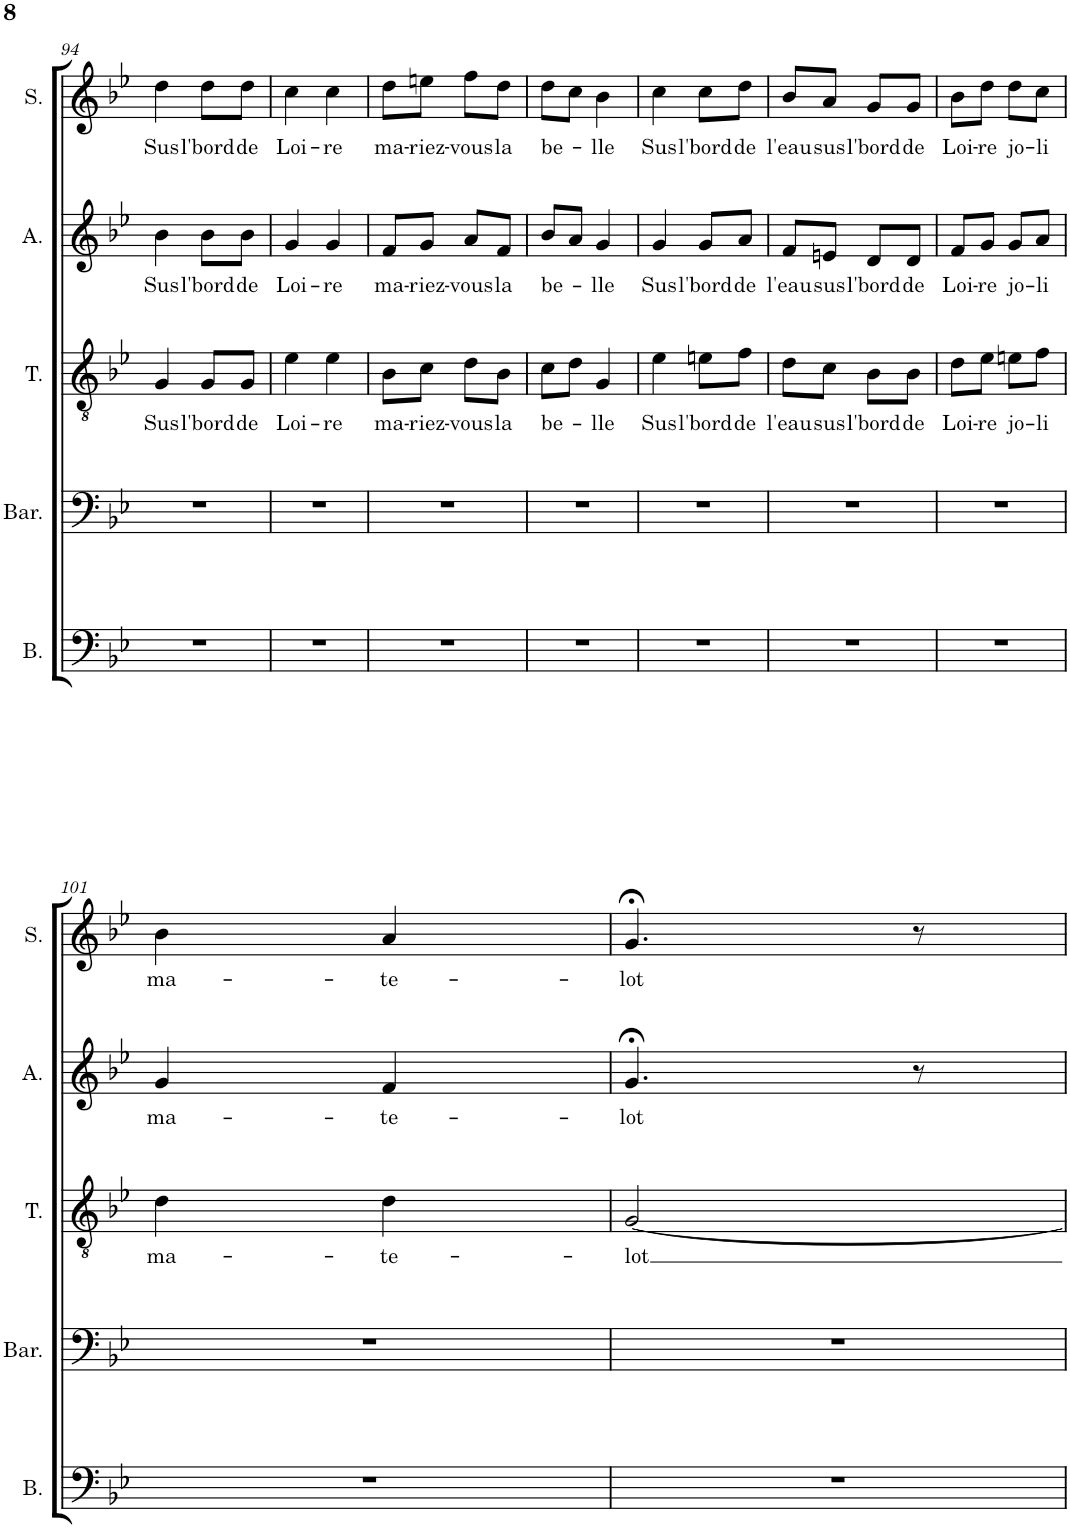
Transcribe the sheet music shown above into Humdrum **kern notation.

**kern	**kern	**kern	**text	**kern	**text	**kern	**text
*part5	*part4	*part3	*part3	*part2	*part2	*part1	*part1
*staff5	*staff4	*staff3	*staff3	*staff2	*staff2	*staff1	*staff1
*I"Bass	*I"Baryton	*I"Tenor	*	*I"Alto	*	*I"Soprano	*
*I'B.	*I'Bar.	*I'T.	*	*I'A.	*	*I'S.	*
!!LO:PB:g=z
*clefF4	*clefF4	*clefGv2	*	*clefG2	*	*clefG2	*
*k[b-e-]	*k[b-e-]	*k[b-e-]	*	*k[b-e-]	*	*k[b-e-]	*
*M2/4	*M2/4	*M2/4	*	*M2/4	*	*M2/4	*
=94	=94	=94	=94	=94	=94	=94	=94
!	!	!	!LO:LY:b	!	!LO:LY:b	!	!LO:LY:b
2r	2r	4G/	Sus	4b-\	Sus	4dd\	Sus
!	!	!	!LO:LY:b	!	!LO:LY:b	!	!LO:LY:b
.	.	8G/L	l'bord	8b-\L	l'bord	8dd\L	l'bord
!	!	!	!LO:LY:b	!	!LO:LY:b	!	!LO:LY:b
.	.	8G/J	de	8b-\J	de	8dd\J	de
=95	=95	=95	=95	=95	=95	=95	=95
!	!	!	!LO:LY:b	!	!LO:LY:b	!	!LO:LY:b
2r	2r	4e-\	Loi-	4g/	Loi-	4cc\	Loi-
!	!	!	!LO:LY:b	!	!LO:LY:b	!	!LO:LY:b
.	.	4e-\	-re	4g/	-re	4cc\	-re
=96	=96	=96	=96	=96	=96	=96	=96
!	!	!	!LO:LY:b	!	!LO:LY:b	!	!LO:LY:b
2r	2r	8B-\L	ma-	8f/L	ma-	8dd\L	ma-
!	!	!	!LO:LY:b	!	!LO:LY:b	!	!LO:LY:b
.	.	8c\J	-riez-	8g/J	-riez-	8een\J	-riez-
!	!	!	!LO:LY:b	!	!LO:LY:b	!	!LO:LY:b
.	.	8d\L	-vous	8a/L	-vous	8ff\L	-vous
!	!	!	!LO:LY:b	!	!LO:LY:b	!	!LO:LY:b
.	.	8B-\J	la	8f/J	la	8dd\J	la
=97	=97	=97	=97	=97	=97	=97	=97
!	!	!	!LO:LY:b	!	!LO:LY:b	!	!LO:LY:b
2r	2r	8c\L	be-	8b-/L	be-	8dd\L	be-
.	.	8d\J	.	8a/J	.	8cc\J	.
!	!	!	!LO:LY:b	!	!LO:LY:b	!	!LO:LY:b
.	.	4G/	-lle	4g/	-lle	4b-\	-lle
=98	=98	=98	=98	=98	=98	=98	=98
!	!	!	!LO:LY:b	!	!LO:LY:b	!	!LO:LY:b
2r	2r	4e-\	Sus	4g/	Sus	4cc\	Sus
!	!	!	!LO:LY:b	!	!LO:LY:b	!	!LO:LY:b
.	.	8en\L	l'bord	8g/L	l'bord	8cc\L	l'bord
!	!	!	!LO:LY:b	!	!LO:LY:b	!	!LO:LY:b
.	.	8f\J	de	8a/J	de	8dd\J	de
=99	=99	=99	=99	=99	=99	=99	=99
!	!	!	!LO:LY:b	!	!LO:LY:b	!	!LO:LY:b
2r	2r	8d\L	l'eau	8f/L	l'eau	8b-/L	l'eau
!	!	!	!LO:LY:b	!	!LO:LY:b	!	!LO:LY:b
.	.	8c\J	sus	8en/J	sus	8a/J	sus
!	!	!	!LO:LY:b	!	!LO:LY:b	!	!LO:LY:b
.	.	8B-\L	l'bord	8d/L	l'bord	8g/L	l'bord
!	!	!	!LO:LY:b	!	!LO:LY:b	!	!LO:LY:b
.	.	8B-\J	de	8d/J	de	8g/J	de
=100	=100	=100	=100	=100	=100	=100	=100
!	!	!	!LO:LY:b	!	!LO:LY:b	!	!LO:LY:b
2r	2r	8d\L	Loi-	8f/L	Loi-	8b-\L	Loi-
!	!	!	!LO:LY:b	!	!LO:LY:b	!	!LO:LY:b
.	.	8e-\J	-re	8g/J	-re	8dd\J	-re
!	!	!	!LO:LY:b	!	!LO:LY:b	!	!LO:LY:b
.	.	8en\L	jo-	8g/L	jo-	8dd\L	jo-
!	!	!	!LO:LY:b	!	!LO:LY:b	!	!LO:LY:b
.	.	8f\J	-li	8a/J	-li	8cc\J	-li
!!LO:LB:g=z
=101	=101	=101	=101	=101	=101	=101	=101
!	!	!	!LO:LY:b	!	!LO:LY:b	!	!LO:LY:b
2r	2r	4d\	ma-	4g/	ma-	4b-\	ma-
!	!	!	!LO:LY:b	!	!LO:LY:b	!	!LO:LY:b
.	.	4d\	-te-	4f/	-te-	4a/	-te-
=102	=102	=102	=102	=102	=102	=102	=102
!	!	!	!LO:LY:b	!	!LO:LY:b	!	!LO:LY:b
2r	2r	[<2G/	-lot	4.g;</	-lot	4.g;</	-lot
.	.	.	.	8r	.	8r	.
=	=	=	=	=	=	=	=
*-	*-	*-	*-	*-	*-	*-	*-
